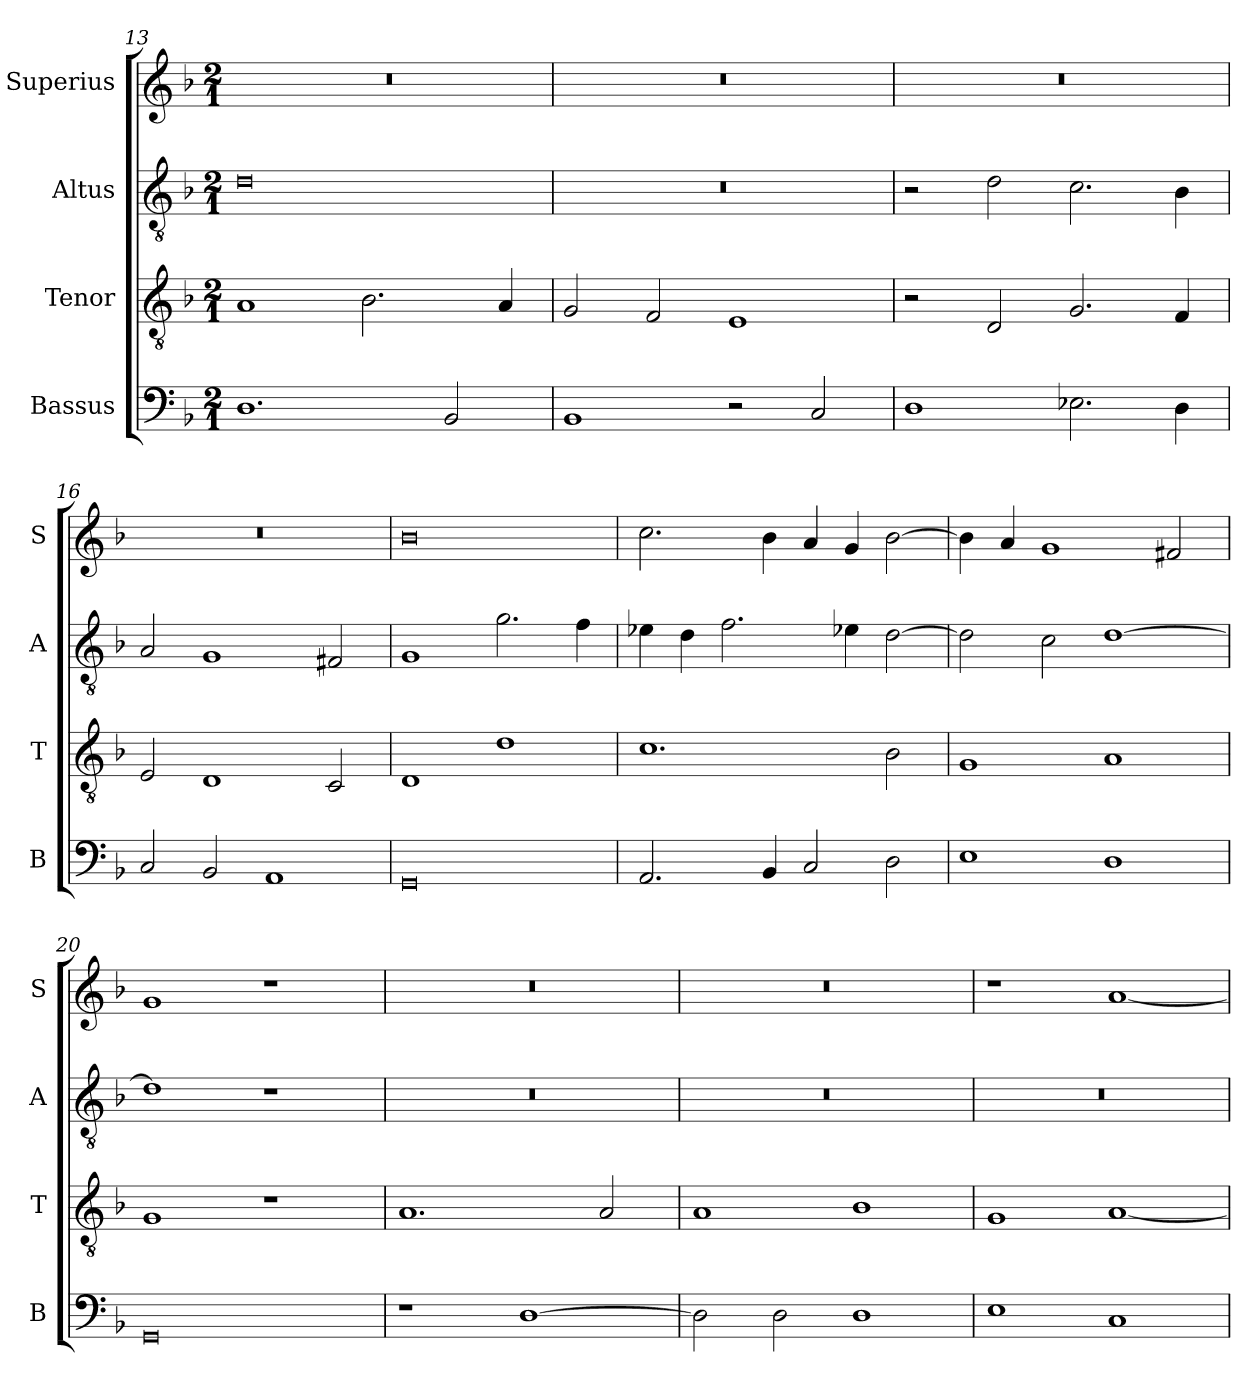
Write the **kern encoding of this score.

**kern	**kern	**kern	**kern
*part4	*part3	*part2	*part1
*staff4	*staff3	*staff2	*staff1
*I"Bassus	*I"Tenor	*I"Altus	*I"Superius
*I'B	*I'T	*I'A	*I'S
*clefF4	*clefGv2	*clefGv2	*clefG2
*k[b-]	*k[b-]	*k[b-]	*k[b-]
*M2/1	*M2/1	*M2/1	*M2/1
=13	=13	=13	=13
1.D	1A	0d	0r
.	2.B-	.	.
2BB-	.	.	.
.	4A	.	.
=14	=14	=14	=14
1BB-	2G	0r	0r
.	2F	.	.
2r	1E	.	.
2C	.	.	.
=15	=15	=15	=15
1D	2r	2r	0r
.	2D	2d	.
2.E-X	2.G	2.c	.
4D	4F	4B-	.
=16	=16	=16	=16
2C	2E	2A	0r
2BB-	1D	1G	.
1AA	.	.	.
.	2C	2F#X	.
=17	=17	=17	=17
0GG	1D	1G	0b-
.	1d	2.g	.
.	.	4f	.
=18	=18	=18	=18
2.AA	1.c	4e-X	2.cc
.	.	4d	.
.	.	2.f	.
4BB-	.	.	4b-
2C	.	.	4a
.	.	4e-X	4g
2D	2B-	[2d	[2b-
=19	=19	=19	=19
1E	1G	2d]	4b-]
.	.	.	4a
.	.	2c	1g
1D	1A	[1d	.
.	.	.	2f#X
=20	=20	=20	=20
0GG	1G	1d]	1g
.	1r	1r	1r
=21	=21	=21	=21
1r	1.A	0r	0r
[1D	.	.	.
.	2A	.	.
=22	=22	=22	=22
2D]	1A	0r	0r
2D	.	.	.
1D	1B-	.	.
=23	=23	=23	=23
1E	1G	0r	1r
1C	[1A	.	[1a
=	=	=	=
*-	*-	*-	*-
